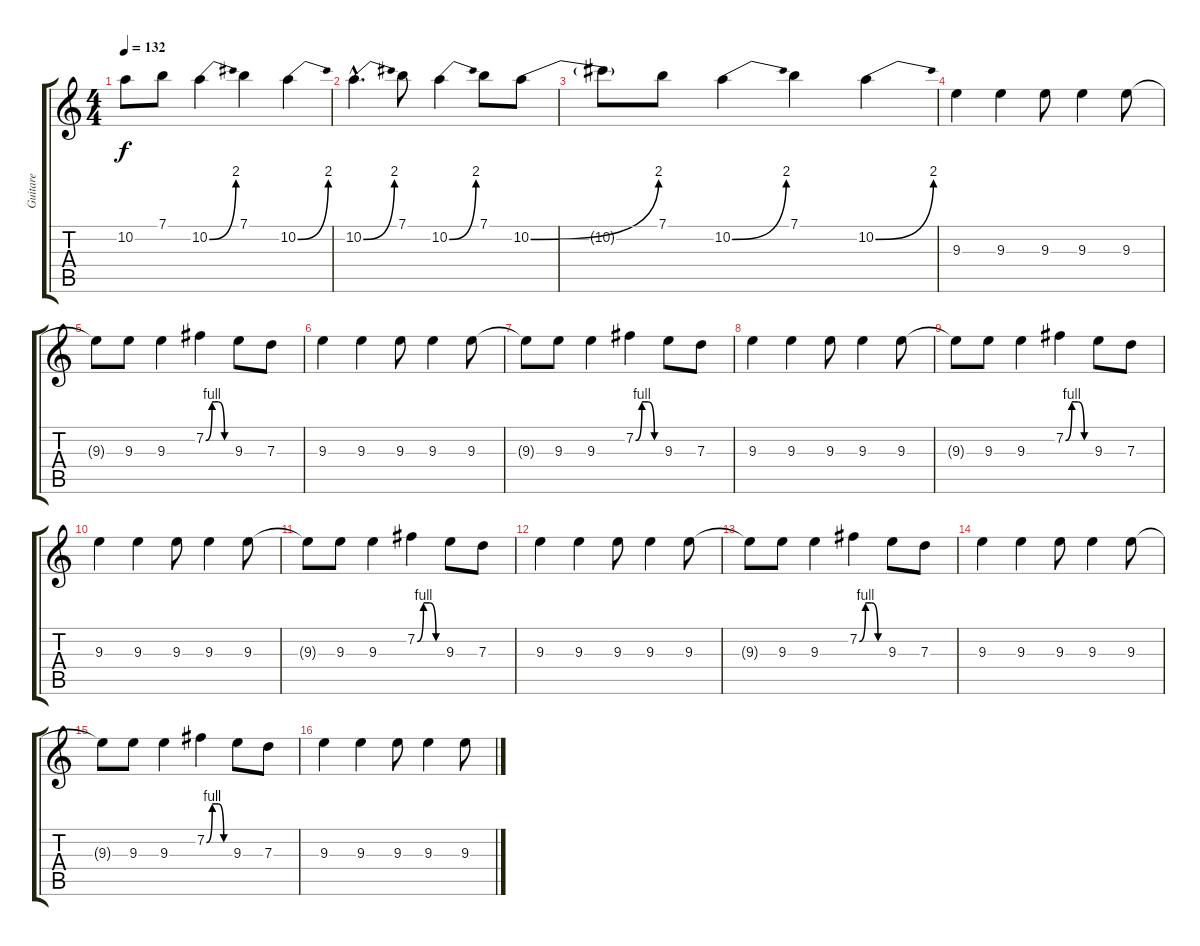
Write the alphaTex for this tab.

\track ("Guitare" "Guitare") {instrument distortionguitar}
\staff {score tabs}
\tuning (E4 B3 G3 D3 A2 E2) {hide}
\ts (4 4)
\tempo 132
\clef g2
\ks c
10.2{t}.8{dy f} 7.1.8 10.2{be (bend 0 0 60 8)}.4 7.1.4 10.2{be (bend 0 0 60 8)}.4 |
10.2{be (bend 0 0 60 8) hac}.4{d} 7.1.8 10.2{be (bend 0 0 60 8)}.4 7.1.8 10.2{be (bend 0 0 60 8)}.8 |
10.2{t}.8 7.1.8 10.2{be (bend 0 0 60 8)}.4 7.1.4 10.2{be (bend 0 0 60 8)}.4 |
9.3.4 9.3.4 9.3.8 9.3.4 9.3.8 |
9.3{t}.8 9.3.8 9.3.4 7.2{be (custom 0 0 15 4 30 4 45 0 60 0)}.4 9.3.8 7.3.8 |
9.3.4 9.3.4 9.3.8 9.3.4 9.3.8 |
9.3{t}.8 9.3.8 9.3.4 7.2{be (custom 0 0 15 4 30 4 45 0 60 0)}.4 9.3.8 7.3.8 |
9.3.4 9.3.4 9.3.8 9.3.4 9.3.8 |
9.3{t}.8 9.3.8 9.3.4 7.2{be (custom 0 0 15 4 30 4 45 0 60 0)}.4 9.3.8 7.3.8 |
9.3.4 9.3.4 9.3.8 9.3.4 9.3.8 |
9.3{t}.8 9.3.8 9.3.4 7.2{be (custom 0 0 15 4 30 4 45 0 60 0)}.4 9.3.8 7.3.8 |
9.3.4 9.3.4 9.3.8 9.3.4 9.3.8 |
9.3{t}.8 9.3.8 9.3.4 7.2{be (custom 0 0 15 4 30 4 45 0 60 0)}.4 9.3.8 7.3.8 |
9.3.4 9.3.4 9.3.8 9.3.4 9.3.8 |
9.3{t}.8 9.3.8 9.3.4 7.2{be (custom 0 0 15 4 30 4 45 0 60 0)}.4 9.3.8 7.3.8 |
9.3.4 9.3.4 9.3.8 9.3.4 9.3.8
